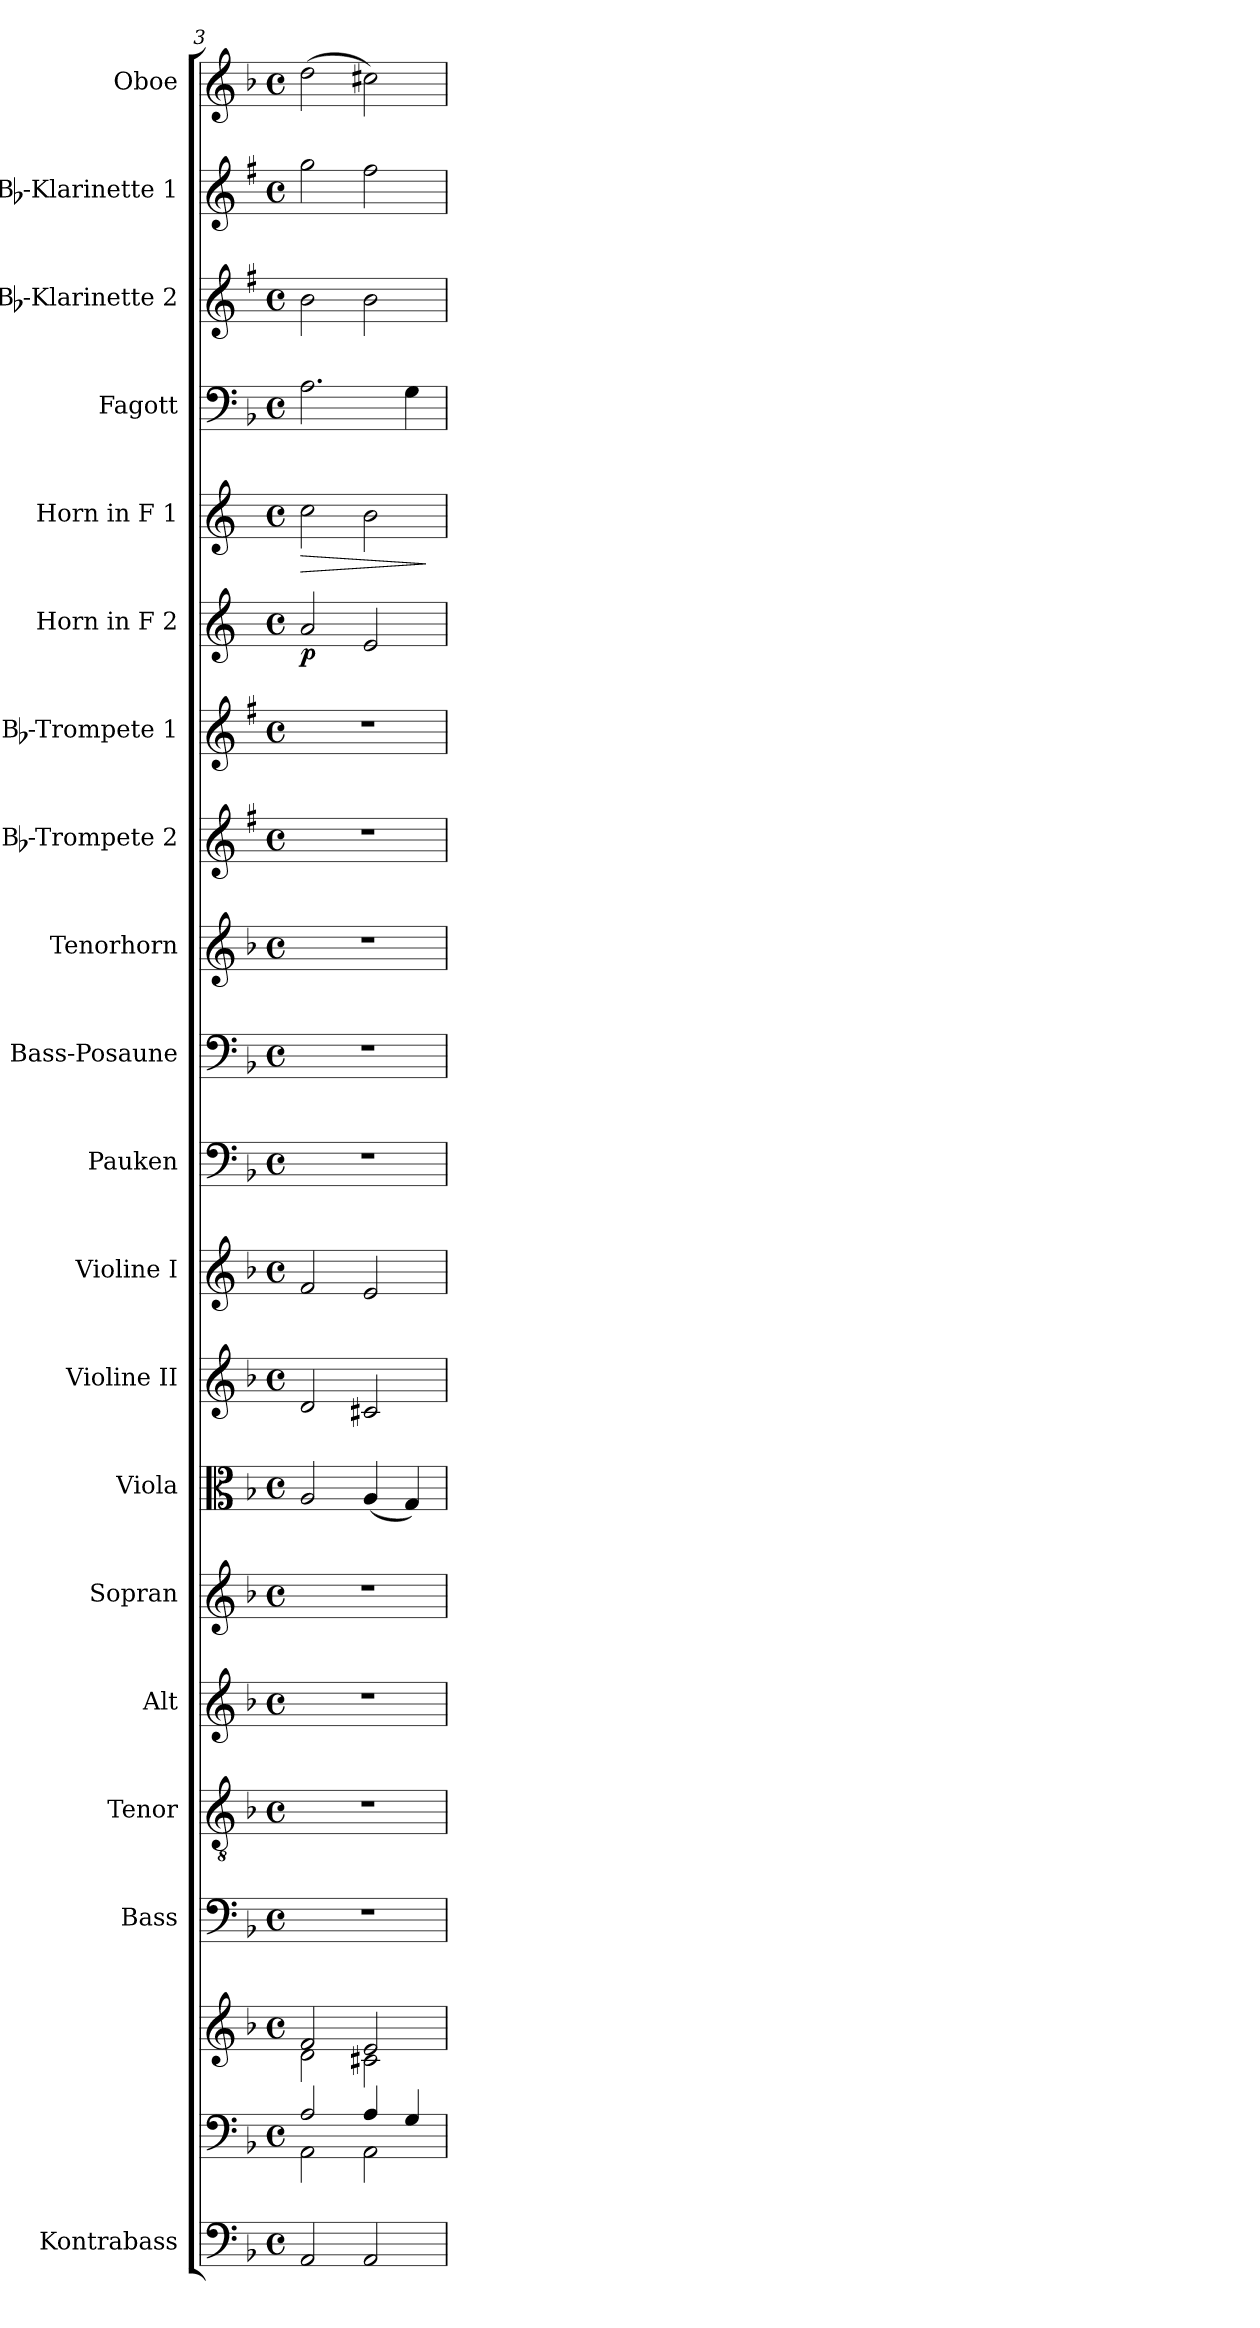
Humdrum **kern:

**kern	**kern	**kern	**kern	**kern	**kern	**kern	**kern	**kern	**kern	**kern	**kern	**kern	**kern	**kern	**kern	**dynam	**kern	**dynam	**kern	**kern	**kern	**kern
*part20	*part19	*part19	*part18	*part17	*part16	*part15	*part14	*part13	*part12	*part11	*part10	*part9	*part8	*part7	*part6	*part6	*part5	*part5	*part4	*part3	*part2	*part1
*staff21	*staff20	*staff19	*staff18	*staff17	*staff16	*staff15	*staff14	*staff13	*staff12	*staff11	*staff10	*staff9	*staff8	*staff7	*staff6	*staff6	*staff5	*staff5	*staff4	*staff3	*staff2	*staff1
*I"Kontrabass	*	*	*I"Bass	*I"Tenor	*I"Alt	*I"Sopran	*I"Viola	*I"Violine II	*I"Violine I	*I"Pauken	*I"Bass-Posaune	*I"Tenorhorn	*I"Bb-Trompete 2	*I"Bb-Trompete 1	*I"Horn in F 2	*	*I"Horn in F 1	*	*I"Fagott	*I"Bb-Klarinette 2	*I"Bb-Klarinette 1	*I"Oboe
*I'Kb.	*	*	*I'B.	*I'T.	*I'A.	*I'S.	*I'Vla.	*I'Vl. II	*I'Vl. I	*I'Pk.	*I'B. Pos.	*I'T. Hrn.	*I'Bb Trp. 2	*I'Bb Trp. 1	*	*	*	*	*I'Fg.	*I'Bb Kl. 2	*I'Bb Kl. 1	*I'Ob.
*clefF4	*clefF4	*clefG2	*clefF4	*clefGv2	*clefG2	*clefG2	*clefC3	*clefG2	*clefG2	*clefF4	*clefF4	*clefG2	*clefG2	*clefG2	*clefG2	*	*clefG2	*	*clefF4	*clefG2	*clefG2	*clefG2
*ITrd7c12	*	*	*	*	*	*	*	*	*	*	*	*ITrd8c14	*ITrd1c2	*ITrd1c2	*ITrd4c7	*	*ITrd4c7	*	*	*ITrd1c2	*ITrd1c2	*
*k[b-]	*k[b-]	*k[b-]	*k[b-]	*k[b-]	*k[b-]	*k[b-]	*k[b-]	*k[b-]	*k[b-]	*k[b-]	*k[b-]	*k[b-]	*k[b-]	*k[b-]	*k[b-]	*	*k[b-]	*	*k[b-]	*k[b-]	*k[b-]	*k[b-]
*F:	*F:	*F:	*F:	*F:	*F:	*F:	*F:	*F:	*F:	*F:	*F:	*F:	*F:	*F:	*F:	*	*F:	*	*F:	*F:	*F:	*F:
*M4/4	*M4/4	*M4/4	*M4/4	*M4/4	*M4/4	*M4/4	*M4/4	*M4/4	*M4/4	*M4/4	*M4/4	*M4/4	*M4/4	*M4/4	*M4/4	*	*M4/4	*	*M4/4	*M4/4	*M4/4	*M4/4
*met(c)	*met(c)	*met(c)	*met(c)	*met(c)	*met(c)	*met(c)	*met(c)	*met(c)	*met(c)	*met(c)	*met(c)	*met(c)	*met(c)	*met(c)	*met(c)	*	*met(c)	*	*met(c)	*met(c)	*met(c)	*met(c)
=3	=3	=3	=3	=3	=3	=3	=3	=3	=3	=3	=3	=3	=3	=3	=3	=3	=3	=3	=3	=3	=3	=3
*	*^	*^	*	*	*	*	*	*	*	*	*	*	*	*	*	*	*	*	*	*	*	*
!	!	!	!	!	!	!	!	!	!	!	!	!	!	!	!	!	!	!LO:DY:b	!	!LO:HP:b	!	!	!	!
2AAA/	2A/	2AA\	2f/	2d\	1r	1r	1r	1r	2A/	2d/	2f/	1r	1r	1r	1r	1r	2d/	p	2f\	>	2.A\	2a\	2ff\	(>2dd\
2AAA/	4A/	2AA\	2e/	2c#X\	.	.	.	.	(<4A/	2c#X/	2e/	.	.	.	.	.	2A/	.	2e\	.	.	2a\	2ee\	2cc#X\)
.	4G/	.	.	.	.	.	.	.	4G/)	.	.	.	.	.	.	.	.	.	.	.	4G\	.	.	.
*	*v	*v	*	*	*	*	*	*	*	*	*	*	*	*	*	*	*	*	*	*	*	*	*	*
*	*	*v	*v	*	*	*	*	*	*	*	*	*	*	*	*	*	*	*	*	*	*	*	*
.	.	.	.	.	.	.	.	.	.	.	.	.	.	.	.	.	.	]	.	.	.	.
=	=	=	=	=	=	=	=	=	=	=	=	=	=	=	=	=	=	=	=	=	=	=
*-	*-	*-	*-	*-	*-	*-	*-	*-	*-	*-	*-	*-	*-	*-	*-	*-	*-	*-	*-	*-	*-	*-
